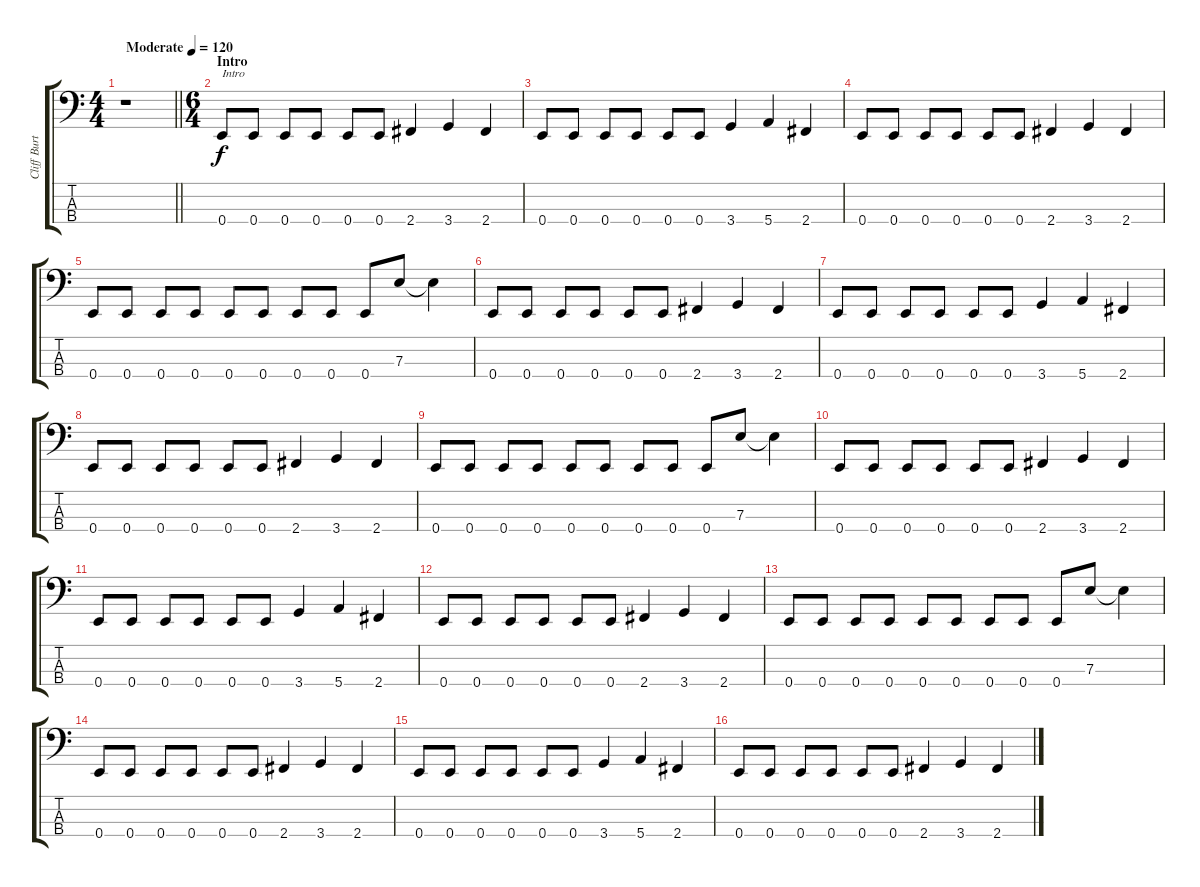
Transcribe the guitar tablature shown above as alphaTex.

\track ("Cliff Burton" "Cliff Burt") {instrument electricbassfinger}
\staff {score tabs}
\tuning (G2 D2 A1 E1) {hide}
\ts (4 4)
\tempo (120 "Moderate")
\tempo 172
\tempo (120 "Moderate")
\clef f4
\barLineRight lightlight
\ks c
r.1{dy f instrument electricbassfinger} |
\ts (6 4)
\section ("" "Intro")
0.4.8{txt "Intro"} 0.4.8 0.4.8 0.4.8 0.4.8 0.4.8 2.4.4 3.4.4 2.4.4 |
0.4.8 0.4.8 0.4.8 0.4.8 0.4.8 0.4.8 3.4.4 5.4.4 2.4.4 |
0.4.8 0.4.8 0.4.8 0.4.8 0.4.8 0.4.8 2.4.4 3.4.4 2.4.4 |
0.4.8 0.4.8 0.4.8 0.4.8 0.4.8 0.4.8 0.4.8 0.4.8 0.4.8 7.3.8 7.3{t}.4 |
0.4.8 0.4.8 0.4.8 0.4.8 0.4.8 0.4.8 2.4.4 3.4.4 2.4.4 |
0.4.8 0.4.8 0.4.8 0.4.8 0.4.8 0.4.8 3.4.4 5.4.4 2.4.4 |
0.4.8 0.4.8 0.4.8 0.4.8 0.4.8 0.4.8 2.4.4 3.4.4 2.4.4 |
0.4.8 0.4.8 0.4.8 0.4.8 0.4.8 0.4.8 0.4.8 0.4.8 0.4.8 7.3.8 7.3{t}.4 |
0.4.8 0.4.8 0.4.8 0.4.8 0.4.8 0.4.8 2.4.4 3.4.4 2.4.4 |
0.4.8 0.4.8 0.4.8 0.4.8 0.4.8 0.4.8 3.4.4 5.4.4 2.4.4 |
0.4.8 0.4.8 0.4.8 0.4.8 0.4.8 0.4.8 2.4.4 3.4.4 2.4.4 |
0.4.8 0.4.8 0.4.8 0.4.8 0.4.8 0.4.8 0.4.8 0.4.8 0.4.8 7.3.8 7.3{t}.4 |
0.4.8 0.4.8 0.4.8 0.4.8 0.4.8 0.4.8 2.4.4 3.4.4 2.4.4 |
0.4.8 0.4.8 0.4.8 0.4.8 0.4.8 0.4.8 3.4.4 5.4.4 2.4.4 |
0.4.8 0.4.8 0.4.8 0.4.8 0.4.8 0.4.8 2.4.4 3.4.4 2.4.4
